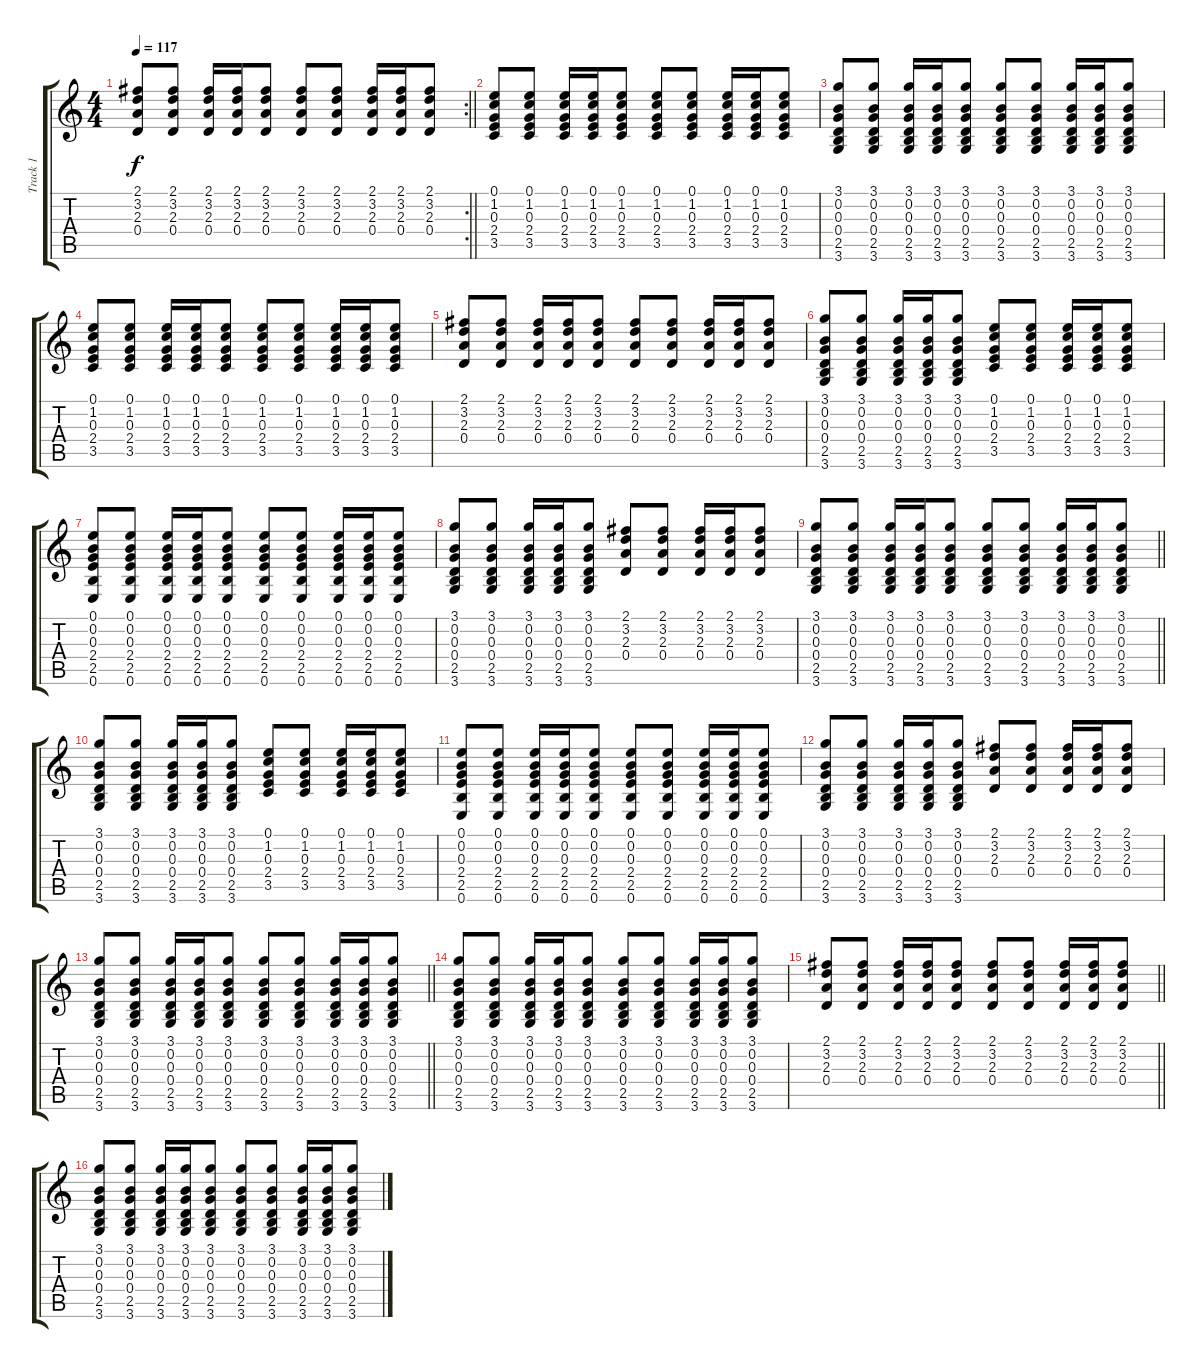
\track ("Track 1" "Track 1") {instrument acousticguitarsteel}
\staff {score tabs}
\tuning (E4 B3 G3 D3 A2 E2) {hide}
\rc 2
\ts (4 4)
\tempo 117
\clef g2
\barLineRight lightlight
\ks c
(2.1 3.2 2.3 0.4).8{dy f} (2.1 3.2 2.3 0.4).8 (2.1 3.2 2.3 0.4).16 (2.1 3.2 2.3 0.4).16 (2.1 3.2 2.3 0.4).8 (2.1 3.2 2.3 0.4).8 (2.1 3.2 2.3 0.4).8 (2.1 3.2 2.3 0.4).16 (2.1 3.2 2.3 0.4).16 (2.1 3.2 2.3 0.4).8 |
(0.1 1.2 0.3 2.4 3.5).8 (0.1 1.2 0.3 2.4 3.5).8 (0.1 1.2 0.3 2.4 3.5).16 (0.1 1.2 0.3 2.4 3.5).16 (0.1 1.2 0.3 2.4 3.5).8 (0.1 1.2 0.3 2.4 3.5).8 (0.1 1.2 0.3 2.4 3.5).8 (0.1 1.2 0.3 2.4 3.5).16 (0.1 1.2 0.3 2.4 3.5).16 (0.1 1.2 0.3 2.4 3.5).8 |
(3.1 0.2 0.3 0.4 2.5 3.6).8 (3.1 0.2 0.3 0.4 2.5 3.6).8 (3.1 0.2 0.3 0.4 2.5 3.6).16 (3.1 0.2 0.3 0.4 2.5 3.6).16 (3.1 0.2 0.3 0.4 2.5 3.6).8 (3.1 0.2 0.3 0.4 2.5 3.6).8 (3.1 0.2 0.3 0.4 2.5 3.6).8 (3.1 0.2 0.3 0.4 2.5 3.6).16 (3.1 0.2 0.3 0.4 2.5 3.6).16 (3.1 0.2 0.3 0.4 2.5 3.6).8 |
(0.1 1.2 0.3 2.4 3.5).8 (0.1 1.2 0.3 2.4 3.5).8 (0.1 1.2 0.3 2.4 3.5).16 (0.1 1.2 0.3 2.4 3.5).16 (0.1 1.2 0.3 2.4 3.5).8 (0.1 1.2 0.3 2.4 3.5).8 (0.1 1.2 0.3 2.4 3.5).8 (0.1 1.2 0.3 2.4 3.5).16 (0.1 1.2 0.3 2.4 3.5).16 (0.1 1.2 0.3 2.4 3.5).8 |
(2.1 3.2 2.3 0.4).8 (2.1 3.2 2.3 0.4).8 (2.1 3.2 2.3 0.4).16 (2.1 3.2 2.3 0.4).16 (2.1 3.2 2.3 0.4).8 (2.1 3.2 2.3 0.4).8 (2.1 3.2 2.3 0.4).8 (2.1 3.2 2.3 0.4).16 (2.1 3.2 2.3 0.4).16 (2.1 3.2 2.3 0.4).8 |
(3.1 0.2 0.3 0.4 2.5 3.6).8 (3.1 0.2 0.3 0.4 2.5 3.6).8 (3.1 0.2 0.3 0.4 2.5 3.6).16 (3.1 0.2 0.3 0.4 2.5 3.6).16 (3.1 0.2 0.3 0.4 2.5 3.6).8 (0.1 1.2 0.3 2.4 3.5).8 (0.1 1.2 0.3 2.4 3.5).8 (0.1 1.2 0.3 2.4 3.5).16 (0.1 1.2 0.3 2.4 3.5).16 (0.1 1.2 0.3 2.4 3.5).8 |
(0.1 0.2 0.3 2.4 2.5 0.6).8 (0.1 0.2 0.3 2.4 2.5 0.6).8 (0.1 0.2 0.3 2.4 2.5 0.6).16 (0.1 0.2 0.3 2.4 2.5 0.6).16 (0.1 0.2 0.3 2.4 2.5 0.6).8 (0.1 0.2 0.3 2.4 2.5 0.6).8 (0.1 0.2 0.3 2.4 2.5 0.6).8 (0.1 0.2 0.3 2.4 2.5 0.6).16 (0.1 0.2 0.3 2.4 2.5 0.6).16 (0.1 0.2 0.3 2.4 2.5 0.6).8 |
(3.1 0.2 0.3 0.4 2.5 3.6).8 (3.1 0.2 0.3 0.4 2.5 3.6).8 (3.1 0.2 0.3 0.4 2.5 3.6).16 (3.1 0.2 0.3 0.4 2.5 3.6).16 (3.1 0.2 0.3 0.4 2.5 3.6).8 (2.1 3.2 2.3 0.4).8 (2.1 3.2 2.3 0.4).8 (2.1 3.2 2.3 0.4).16 (2.1 3.2 2.3 0.4).16 (2.1 3.2 2.3 0.4).8 |
\barLineRight lightlight
(3.1 0.2 0.3 0.4 2.5 3.6).8 (3.1 0.2 0.3 0.4 2.5 3.6).8 (3.1 0.2 0.3 0.4 2.5 3.6).16 (3.1 0.2 0.3 0.4 2.5 3.6).16 (3.1 0.2 0.3 0.4 2.5 3.6).8 (3.1 0.2 0.3 0.4 2.5 3.6).8 (3.1 0.2 0.3 0.4 2.5 3.6).8 (3.1 0.2 0.3 0.4 2.5 3.6).16 (3.1 0.2 0.3 0.4 2.5 3.6).16 (3.1 0.2 0.3 0.4 2.5 3.6).8 |
(3.1 0.2 0.3 0.4 2.5 3.6).8 (3.1 0.2 0.3 0.4 2.5 3.6).8 (3.1 0.2 0.3 0.4 2.5 3.6).16 (3.1 0.2 0.3 0.4 2.5 3.6).16 (3.1 0.2 0.3 0.4 2.5 3.6).8 (0.1 1.2 0.3 2.4 3.5).8 (0.1 1.2 0.3 2.4 3.5).8 (0.1 1.2 0.3 2.4 3.5).16 (0.1 1.2 0.3 2.4 3.5).16 (0.1 1.2 0.3 2.4 3.5).8 |
(0.1 0.2 0.3 2.4 2.5 0.6).8 (0.1 0.2 0.3 2.4 2.5 0.6).8 (0.1 0.2 0.3 2.4 2.5 0.6).16 (0.1 0.2 0.3 2.4 2.5 0.6).16 (0.1 0.2 0.3 2.4 2.5 0.6).8 (0.1 0.2 0.3 2.4 2.5 0.6).8 (0.1 0.2 0.3 2.4 2.5 0.6).8 (0.1 0.2 0.3 2.4 2.5 0.6).16 (0.1 0.2 0.3 2.4 2.5 0.6).16 (0.1 0.2 0.3 2.4 2.5 0.6).8 |
(3.1 0.2 0.3 0.4 2.5 3.6).8 (3.1 0.2 0.3 0.4 2.5 3.6).8 (3.1 0.2 0.3 0.4 2.5 3.6).16 (3.1 0.2 0.3 0.4 2.5 3.6).16 (3.1 0.2 0.3 0.4 2.5 3.6).8 (2.1 3.2 2.3 0.4).8 (2.1 3.2 2.3 0.4).8 (2.1 3.2 2.3 0.4).16 (2.1 3.2 2.3 0.4).16 (2.1 3.2 2.3 0.4).8 |
\barLineRight lightlight
(3.1 0.2 0.3 0.4 2.5 3.6).8 (3.1 0.2 0.3 0.4 2.5 3.6).8 (3.1 0.2 0.3 0.4 2.5 3.6).16 (3.1 0.2 0.3 0.4 2.5 3.6).16 (3.1 0.2 0.3 0.4 2.5 3.6).8 (3.1 0.2 0.3 0.4 2.5 3.6).8 (3.1 0.2 0.3 0.4 2.5 3.6).8 (3.1 0.2 0.3 0.4 2.5 3.6).16 (3.1 0.2 0.3 0.4 2.5 3.6).16 (3.1 0.2 0.3 0.4 2.5 3.6).8 |
(3.1 0.2 0.3 0.4 2.5 3.6).8 (3.1 0.2 0.3 0.4 2.5 3.6).8 (3.1 0.2 0.3 0.4 2.5 3.6).16 (3.1 0.2 0.3 0.4 2.5 3.6).16 (3.1 0.2 0.3 0.4 2.5 3.6).8 (3.1 0.2 0.3 0.4 2.5 3.6).8 (3.1 0.2 0.3 0.4 2.5 3.6).8 (3.1 0.2 0.3 0.4 2.5 3.6).16 (3.1 0.2 0.3 0.4 2.5 3.6).16 (3.1 0.2 0.3 0.4 2.5 3.6).8 |
\barLineRight lightlight
(2.1 3.2 2.3 0.4).8 (2.1 3.2 2.3 0.4).8 (2.1 3.2 2.3 0.4).16 (2.1 3.2 2.3 0.4).16 (2.1 3.2 2.3 0.4).8 (2.1 3.2 2.3 0.4).8 (2.1 3.2 2.3 0.4).8 (2.1 3.2 2.3 0.4).16 (2.1 3.2 2.3 0.4).16 (2.1 3.2 2.3 0.4).8 |
(3.1 0.2 0.3 0.4 2.5 3.6).8 (3.1 0.2 0.3 0.4 2.5 3.6).8 (3.1 0.2 0.3 0.4 2.5 3.6).16 (3.1 0.2 0.3 0.4 2.5 3.6).16 (3.1 0.2 0.3 0.4 2.5 3.6).8 (3.1 0.2 0.3 0.4 2.5 3.6).8 (3.1 0.2 0.3 0.4 2.5 3.6).8 (3.1 0.2 0.3 0.4 2.5 3.6).16 (3.1 0.2 0.3 0.4 2.5 3.6).16 (3.1 0.2 0.3 0.4 2.5 3.6).8
